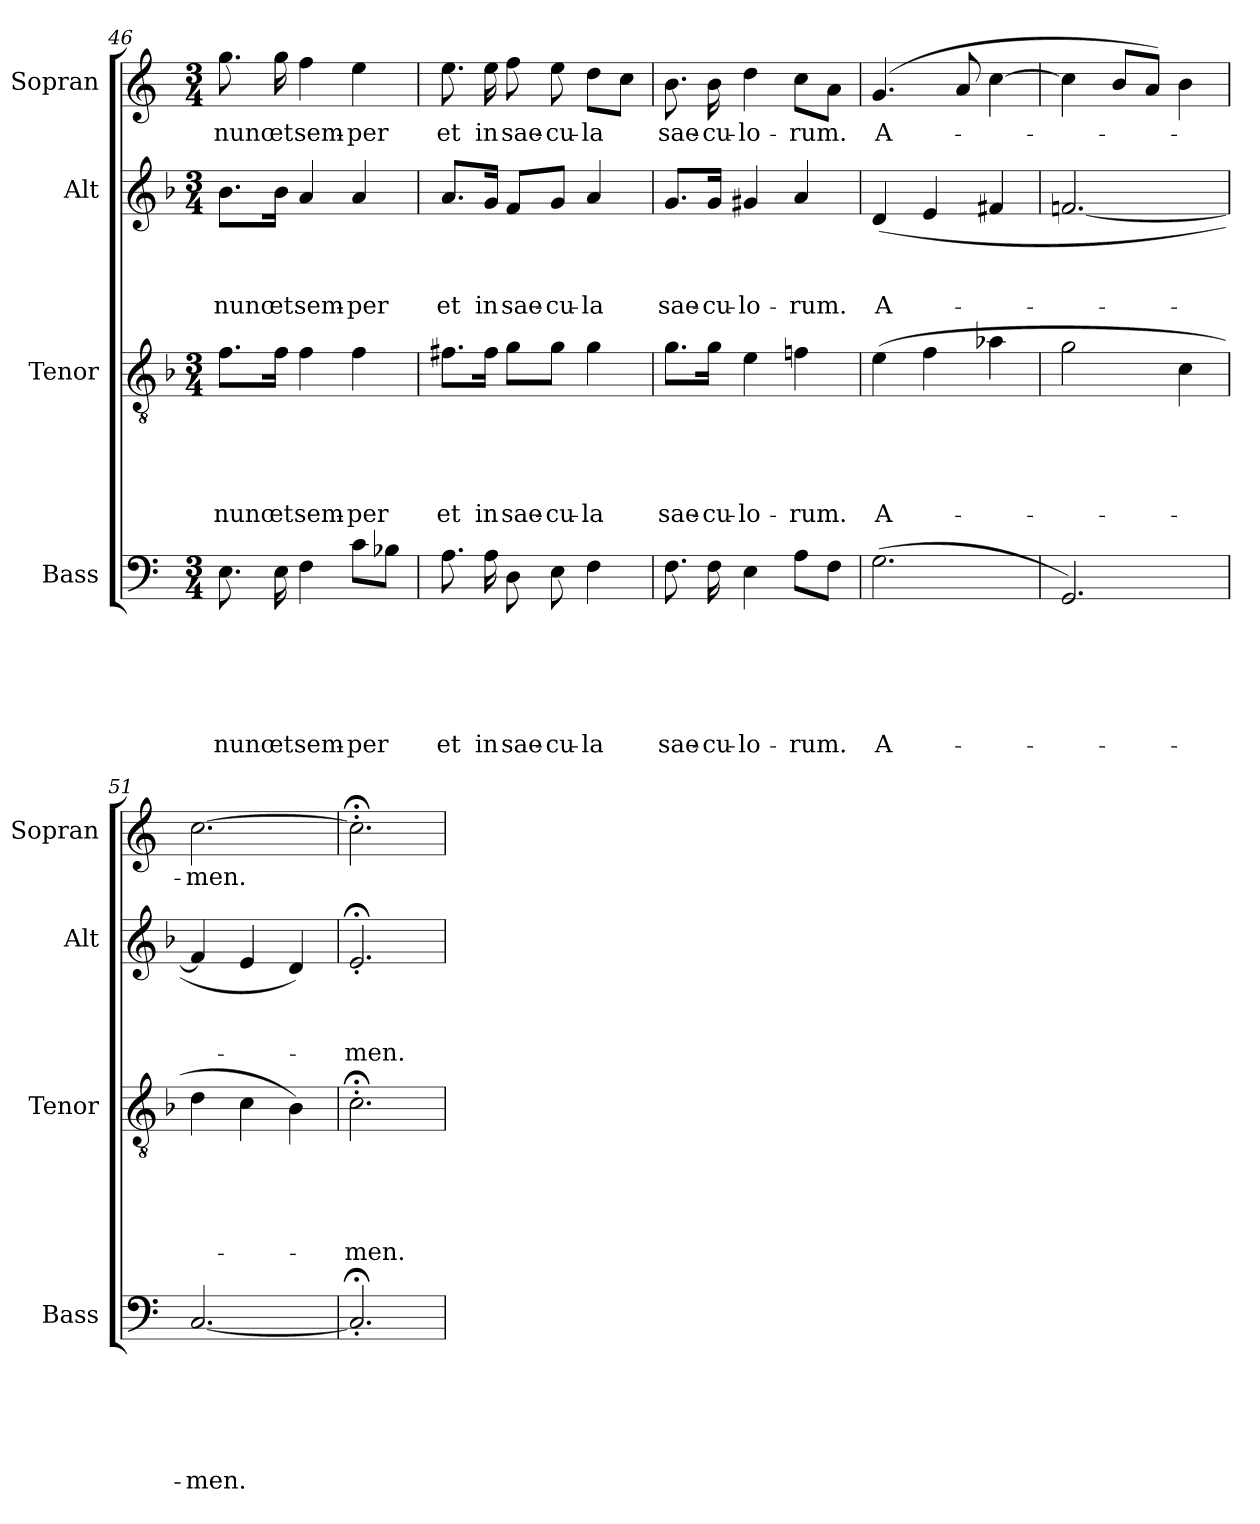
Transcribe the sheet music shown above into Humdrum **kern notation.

**kern	**text	**text	**text	**text	**text	**text	**kern	**text	**text	**text	**text	**text	**kern	**text	**text	**text	**kern	**text
*part4	*part4	*part4	*part4	*part4	*part4	*part4	*part3	*part3	*part3	*part3	*part3	*part3	*part2	*part2	*part2	*part2	*part1	*part1
*staff4	*staff4	*staff4	*staff4	*staff4	*staff4	*staff4	*staff3	*staff3	*staff3	*staff3	*staff3	*staff3	*staff2	*staff2	*staff2	*staff2	*staff1	*staff1
*I"Bass	*	*	*	*	*	*	*I"Tenor	*	*	*	*	*	*I"Alt	*	*	*	*I"Sopran	*
*I'Bass	*	*	*	*	*	*	*I'Tenor	*	*	*	*	*	*I'Alt	*	*	*	*I'Sopran	*
*clefF4	*	*	*	*	*	*	*clefGv2	*	*	*	*	*	*clefG2	*	*	*	*clefG2	*
*ITrd-3c-5	*	*	*	*	*	*	*	*	*	*	*	*	*	*	*	*	*ITrd-3c-5	*
*k[b-]	*	*	*	*	*	*	*k[b-]	*	*	*	*	*	*k[b-]	*	*	*	*k[b-]	*
*F:	*	*	*	*	*	*	*F:	*	*	*	*	*	*F:	*	*	*	*F:	*
*M3/4	*	*	*	*	*	*	*M3/4	*	*	*	*	*	*M3/4	*	*	*	*M3/4	*
=46	=46	=46	=46	=46	=46	=46	=46	=46	=46	=46	=46	=46	=46	=46	=46	=46	=46	=46
!	!	!	!	!	!	!LO:LY:b	!	!	!	!	!	!LO:LY:b	!	!	!	!LO:LY:b	!	!LO:LY:b
8.A\	.	.	.	.	.	nunc	8.f\L	.	.	.	.	nunc	8.b-\L	.	.	nunc	8.ccc\	nunc
!	!	!	!	!	!	!LO:LY:b	!	!	!	!	!	!LO:LY:b	!	!	!	!LO:LY:b	!	!LO:LY:b
16A\	.	.	.	.	.	et	16f\Jk	.	.	.	.	et	16b-\Jk	.	.	et	16ccc\	et
!	!	!	!	!	!	!LO:LY:b	!	!	!	!	!	!LO:LY:b	!	!	!	!LO:LY:b	!	!LO:LY:b
4B-\	.	.	.	.	.	sem-	4f\	.	.	.	.	sem-	4a/	.	.	sem-	4bb-\	sem-
!	!	!	!	!	!	!LO:LY:b	!	!	!	!	!	!LO:LY:b	!	!	!	!LO:LY:b	!	!LO:LY:b
8f\L	.	.	.	.	.	-per	4f\	.	.	.	.	-per	4a/	.	.	-per	4aa\	-per
8e-X\J	.	.	.	.	.	.	.	.	.	.	.	.	.	.	.	.	.	.
=47	=47	=47	=47	=47	=47	=47	=47	=47	=47	=47	=47	=47	=47	=47	=47	=47	=47	=47
!	!	!	!	!	!	!LO:LY:b	!	!	!	!	!	!LO:LY:b	!	!	!	!LO:LY:b	!	!LO:LY:b
8.d\	.	.	.	.	.	et	8.f#X\L	.	.	.	.	et	8.a/L	.	.	et	8.aa\	et
!	!	!	!	!	!	!LO:LY:b	!	!	!	!	!	!LO:LY:b	!	!	!	!LO:LY:b	!	!LO:LY:b
16d\	.	.	.	.	.	in	16f#\Jk	.	.	.	.	in	16g/Jk	.	.	in	16aa\	in
!	!	!	!	!	!	!LO:LY:b	!	!	!	!	!	!LO:LY:b	!	!	!	!LO:LY:b	!	!LO:LY:b
8G\	.	.	.	.	.	sae-	8g\L	.	.	.	.	sae-	8f/L	.	.	sae-	8bb-\	sae-
!	!	!	!	!	!	!LO:LY:b	!	!	!	!	!	!LO:LY:b	!	!	!	!LO:LY:b	!	!LO:LY:b
8A\	.	.	.	.	.	-cu-	8g\J	.	.	.	.	-cu-	8g/J	.	.	-cu-	8aa\	-cu-
!	!	!	!	!	!	!LO:LY:b	!	!	!	!	!	!LO:LY:b	!	!	!	!LO:LY:b	!	!LO:LY:b
4B-\	.	.	.	.	.	-la	4g\	.	.	.	.	-la	4a/	.	.	-la	8gg\L	-la
.	.	.	.	.	.	.	.	.	.	.	.	.	.	.	.	.	8ff\J	.
=48	=48	=48	=48	=48	=48	=48	=48	=48	=48	=48	=48	=48	=48	=48	=48	=48	=48	=48
!	!	!	!	!	!	!LO:LY:b	!	!	!	!	!	!LO:LY:b	!	!	!	!LO:LY:b	!	!LO:LY:b
8.B-\	.	.	.	.	.	sae-	8.g\L	.	.	.	.	sae-	8.g/L	.	.	sae-	8.ee\	sae-
!	!	!	!	!	!	!LO:LY:b	!	!	!	!	!	!LO:LY:b	!	!	!	!LO:LY:b	!	!LO:LY:b
16B-\	.	.	.	.	.	-cu-	16g\Jk	.	.	.	.	-cu-	16g/Jk	.	.	-cu-	16ee\	-cu-
!	!	!	!	!	!	!LO:LY:b	!	!	!	!	!	!LO:LY:b	!	!	!	!LO:LY:b	!	!LO:LY:b
4A\	.	.	.	.	.	-lo-	4e\	.	.	.	.	-lo-	4g#X/	.	.	-lo-	4gg\	-lo-
!	!	!	!	!	!	!LO:LY:b	!	!	!	!	!	!LO:LY:b	!	!	!	!LO:LY:b	!	!LO:LY:b
8d\L	.	.	.	.	.	-rum.	4fn\	.	.	.	.	-rum.	4a/	.	.	-rum.	8ff\L	-rum.
8B-\J	.	.	.	.	.	.	.	.	.	.	.	.	.	.	.	.	8dd\J	.
=49	=49	=49	=49	=49	=49	=49	=49	=49	=49	=49	=49	=49	=49	=49	=49	=49	=49	=49
!	!	!	!	!	!	!LO:LY:b	!	!	!	!	!	!LO:LY:b	!	!	!	!LO:LY:b	!	!LO:LY:b
(>2.c\	.	.	.	.	.	A-	(>4e\	.	.	.	.	A-	(<4d/	.	.	A-	(4.cc/	A-
.	.	.	.	.	.	.	4f\	.	.	.	.	.	4e/	.	.	.	.	.
.	.	.	.	.	.	.	.	.	.	.	.	.	.	.	.	.	8dd/	.
.	.	.	.	.	.	.	4a-X\	.	.	.	.	.	4f#X/	.	.	.	[>4ff\	.
=50	=50	=50	=50	=50	=50	=50	=50	=50	=50	=50	=50	=50	=50	=50	=50	=50	=50	=50
2.C/)	.	.	.	.	.	.	2g\	.	.	.	.	.	[<2.fn/	.	.	.	4ff\]	.
.	.	.	.	.	.	.	.	.	.	.	.	.	.	.	.	.	8ee/L	.
.	.	.	.	.	.	.	.	.	.	.	.	.	.	.	.	.	8dd/J)	.
.	.	.	.	.	.	.	4c\	.	.	.	.	.	.	.	.	.	4ee\	.
=51	=51	=51	=51	=51	=51	=51	=51	=51	=51	=51	=51	=51	=51	=51	=51	=51	=51	=51
!	!	!	!	!	!	!LO:LY:b	!	!	!	!	!	!	!	!	!	!	!	!LO:LY:b
[<2.F/	.	.	.	.	.	-men.	4d\	.	.	.	.	.	4f/]	.	.	.	[>2.ff\	-men.
.	.	.	.	.	.	.	4c\	.	.	.	.	.	4e/	.	.	.	.	.
.	.	.	.	.	.	.	4B-\)	.	.	.	.	.	4d/)	.	.	.	.	.
=52	=52	=52	=52	=52	=52	=52	=52	=52	=52	=52	=52	=52	=52	=52	=52	=52	=52	=52
!	!	!	!	!	!	!	!	!	!	!	!	!LO:LY:b	!	!	!	!LO:LY:b	!	!
2.F;'</]	.	.	.	.	.	.	2.c;<'>\	.	.	.	.	-men.	2.e;'</	.	.	-men.	2.ff;<'>\]	.
=	=	=	=	=	=	=	=	=	=	=	=	=	=	=	=	=	=	=
*-	*-	*-	*-	*-	*-	*-	*-	*-	*-	*-	*-	*-	*-	*-	*-	*-	*-	*-
